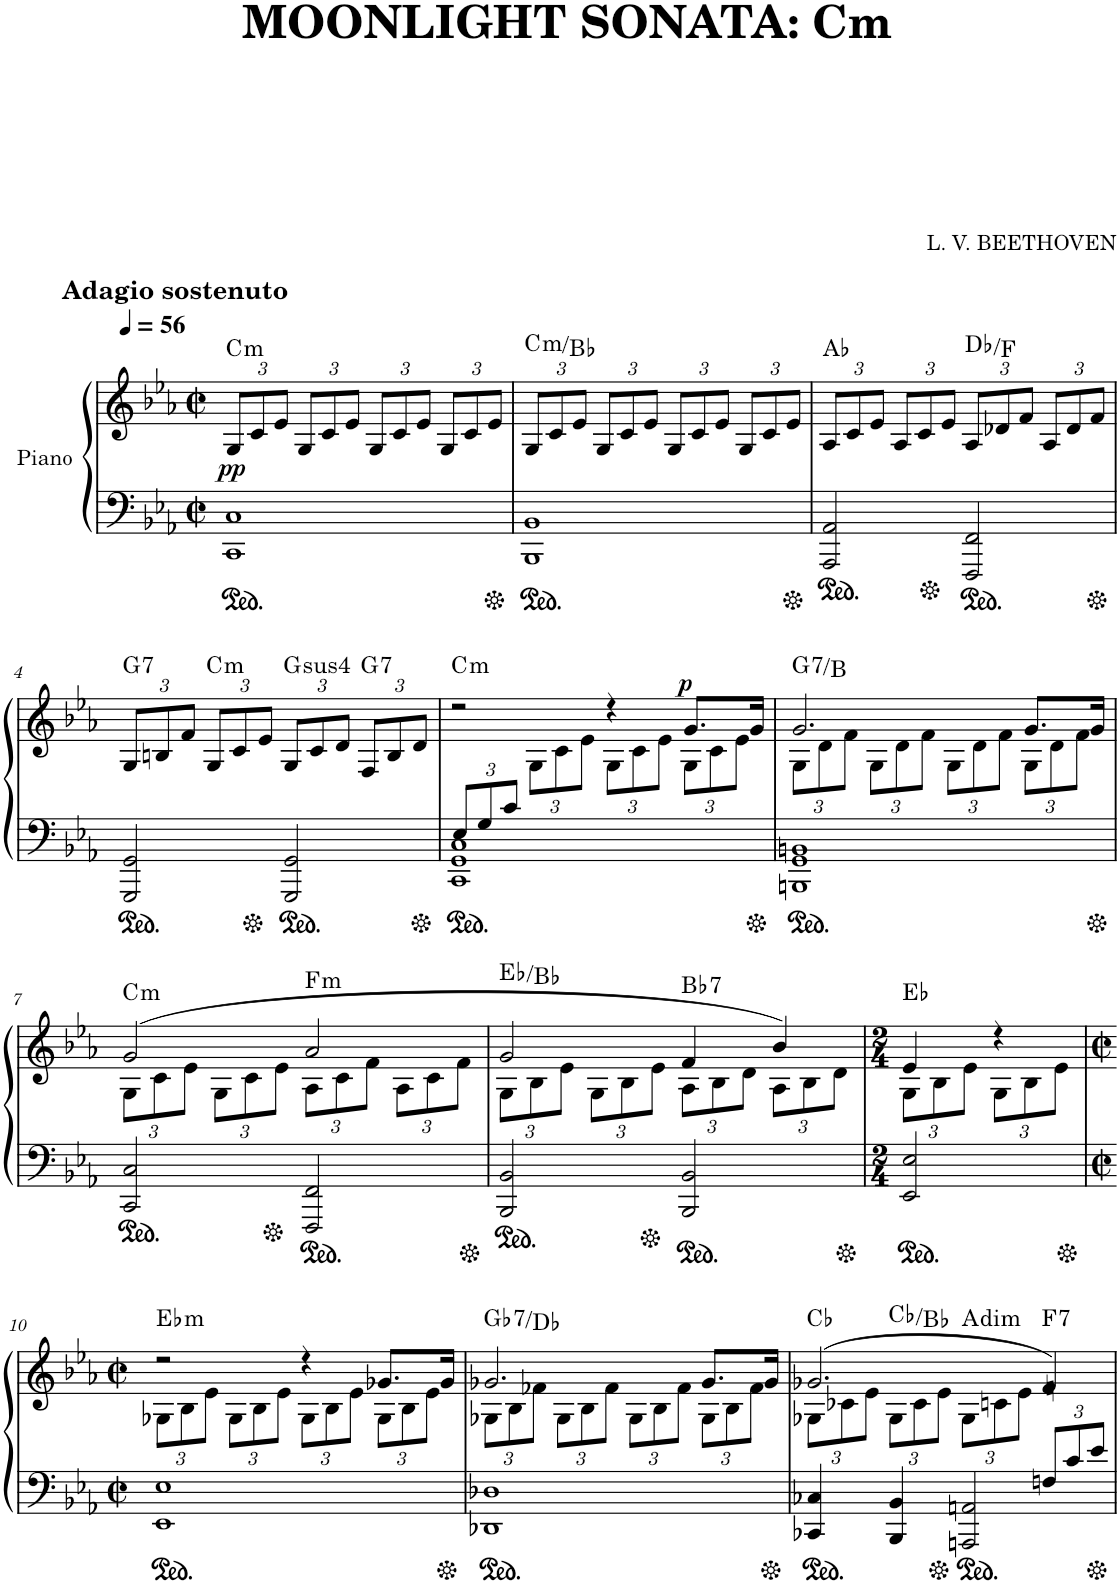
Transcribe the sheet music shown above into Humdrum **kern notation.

**kern	**kern	**dynam	**harte
*part1	*part1	*part1	*part1
*staff2	*staff1	*staff1/2	*
*I"Piano	*	*	*
*I'Pno	*	*	*
*clefF4	*clefG2	*	*
*k[b-e-a-]	*k[b-e-a-]	*	*
*M2/2	*M2/2	*	*
*met(c|)	*met(c|)	*	*
*MM56	*MM56	*	*
*	*Xbrackettup	*	*
=1	=1	=1	=1
!	!LO:TX:a:B:t=Adagio sostenuto	!	!
!	!	!LO:DY:b	!LO:H:kt=m
1CC 1C	12G/L	pp	C:min
.	12c/	.	.
.	12e-/J	.	.
.	12G/L	.	.
.	12c/	.	.
.	12e-/J	.	.
.	12G/L	.	.
.	12c/	.	.
.	12e-/J	.	.
.	12G/L	.	.
.	12c/	.	.
.	12e-/J	.	.
=2	=2	=2	=2
!	!	!	!LO:H:kt=m
1BBB- 1BB-	12G/L	.	C:min/b7
.	12c/	.	.
.	12e-/J	.	.
.	12G/L	.	.
.	12c/	.	.
.	12e-/J	.	.
.	12G/L	.	.
.	12c/	.	.
.	12e-/J	.	.
.	12G/L	.	.
.	12c/	.	.
.	12e-/J	.	.
=3	=3	=3	=3
2AAA-/ 2AA-/	12A-/L	.	Ab:maj
.	12c/	.	.
.	12e-/J	.	.
.	12A-/L	.	.
.	12c/	.	.
.	12e-/J	.	.
2FFF/ 2FF/	12A-/L	.	Db:maj/3
.	12d-X/	.	.
.	12f/J	.	.
.	12A-/L	.	.
.	12d-/	.	.
.	12f/J	.	.
!!LO:LB:g=z
=4	=4	=4	=4
!	!	!	!LO:H:kt=7
2GGG/ 2GG/	12G/L	.	G:7
.	12Bn/	.	.
.	12f/J	.	.
!	!	!	!LO:H:kt=m
.	12G/L	.	C:min
.	12c/	.	.
.	12e-/J	.	.
!	!	!	!LO:H:kt=4
2GGG/ 2GG/	12G/L	.	G:sus4
.	12c/	.	.
.	12d/J	.	.
!	!	!	!LO:H:kt=7
.	12F/L	.	G:7
.	12B/	.	.
.	12d/J	.	.
=5	=5	=5	=5
*Xbrackettup	*	*	*
*^	*^	*	*
!	!	!	!	!	!LO:H:kt=m
12E-/L	1CC 1GG 1C	2r	4ryy	.	C:min
12G/	.	.	.	.	.
12c/J	.	.	.	.	.
2.ryy	.	.	12G\L	.	.
.	.	.	12c\	.	.
.	.	.	12e-\J	.	.
.	.	4r	12G\L	.	.
.	.	.	12c\	.	.
.	.	.	12e-\J	.	.
!	!	!	!	!LO:DY:a	!
.	.	8.g/L	12G\L	p	.
.	.	.	12c\	.	.
.	.	.	12e-\J	.	.
.	.	16g/Jk	.	.	.
*v	*v	*	*	*	*
=6	=6	=6	=6	=6
!	!	!	!	!LO:H:kt=7
1BBBn 1GG 1BBn	2.g/	12G\L	.	G:7/3
.	.	12d\	.	.
.	.	12f\J	.	.
.	.	12G\L	.	.
.	.	12d\	.	.
.	.	12f\J	.	.
.	.	12G\L	.	.
.	.	12d\	.	.
.	.	12f\J	.	.
.	8.g/L	12G\L	.	.
.	.	12d\	.	.
.	.	12f\J	.	.
.	16g/Jk	.	.	.
!!LO:LB:g=z	!!
=7	=7	=7	=7	=7
!	!	!	!	!LO:H:kt=m
2CC/ 2C/	(2g/	12G\L	.	C:min
.	.	12c\	.	.
.	.	12e-\J	.	.
.	.	12G\L	.	.
.	.	12c\	.	.
.	.	12e-\J	.	.
!	!	!	!	!LO:H:kt=m
2FFF/ 2FF/	2a-/	12A-\L	.	F:min
.	.	12c\	.	.
.	.	12f\J	.	.
.	.	12A-\L	.	.
.	.	12c\	.	.
.	.	12f\J	.	.
=8	=8	=8	=8	=8
2BBB-/ 2BB-/	2g/	12G\L	.	Eb:maj/5
.	.	12B-\	.	.
.	.	12e-\J	.	.
.	.	12G\L	.	.
.	.	12B-\	.	.
.	.	12e-\J	.	.
!	!	!	!	!LO:H:kt=7
2BBB-/ 2BB-/	4f/	12A-\L	.	Bb:7
.	.	12B-\	.	.
.	.	12d\J	.	.
.	4b-/)	12A-\L	.	.
.	.	12B-\	.	.
.	.	12d\J	.	.
=9	=9	=9	=9	=9
*M2/4	*M2/4	*	*	*
2EE-/ 2E-/	4e-/	12G\L	.	Eb:maj
.	.	12B-\	.	.
.	.	12e-\J	.	.
.	4r	12G\L	.	.
.	.	12B-\	.	.
.	.	12e-\J	.	.
!!LO:LB:g=z	!!
=10	=10	=10	=10	=10
*M2/2	*M2/2	*	*	*
*met(c|)	*met(c|)	*	*	*
!	!	!	!	!LO:H:kt=m
1EE- 1E-	2r	12G-X\L	.	Eb:min
.	.	12B-\	.	.
.	.	12e-\J	.	.
.	.	12G-\L	.	.
.	.	12B-\	.	.
.	.	12e-\J	.	.
.	4r	12G-\L	.	.
.	.	12B-\	.	.
.	.	12e-\J	.	.
.	8.g-X/L	12G-\L	.	.
.	.	12B-\	.	.
.	.	12e-\J	.	.
.	16g-/Jk	.	.	.
=11	=11	=11	=11	=11
!	!	!	!	!LO:H:kt=7
1DD-X 1D-X	2.g-X/	12G-X\L	.	Gb:7/5
.	.	12B-\	.	.
.	.	12f-X\J	.	.
.	.	12G-\L	.	.
.	.	12B-\	.	.
.	.	12f-\J	.	.
.	.	12G-\L	.	.
.	.	12B-\	.	.
.	.	12f-\J	.	.
.	8.g-/L	12G-\L	.	.
.	.	12B-\	.	.
.	.	12f-\J	.	.
.	16g-/Jk	.	.	.
=12	=12	=12	=12	=12
*^	*	*	*	*
2.ryy	4CC-X/ 4C-X/	(2.g-X/	12G-X\L	.	Cb:maj
.	.	.	12c-X\	.	.
.	.	.	12e-\J	.	.
.	4BBB-/ 4BB-/	.	12G-\L	.	Cb:maj/7
.	.	.	12c-\	.	.
.	.	.	12e-\J	.	.
!	!	!	!	!	!LO:H:kt=dim
.	2AAAn/ 2AAn/	.	12G-\L	.	A:dim
.	.	.	12cn\	.	.
.	.	.	12e-\J	.	.
!	!	!	!	!	!LO:H:kt=7
12Fn/L	.	4fn/)	4ryy	.	F:7
12c/	.	.	.	.	.
12e-/J	.	.	.	.	.
*v	*v	*	*	*	*
*	*v	*v	*	*
=	=	=	=
*-	*-	*-	*-
